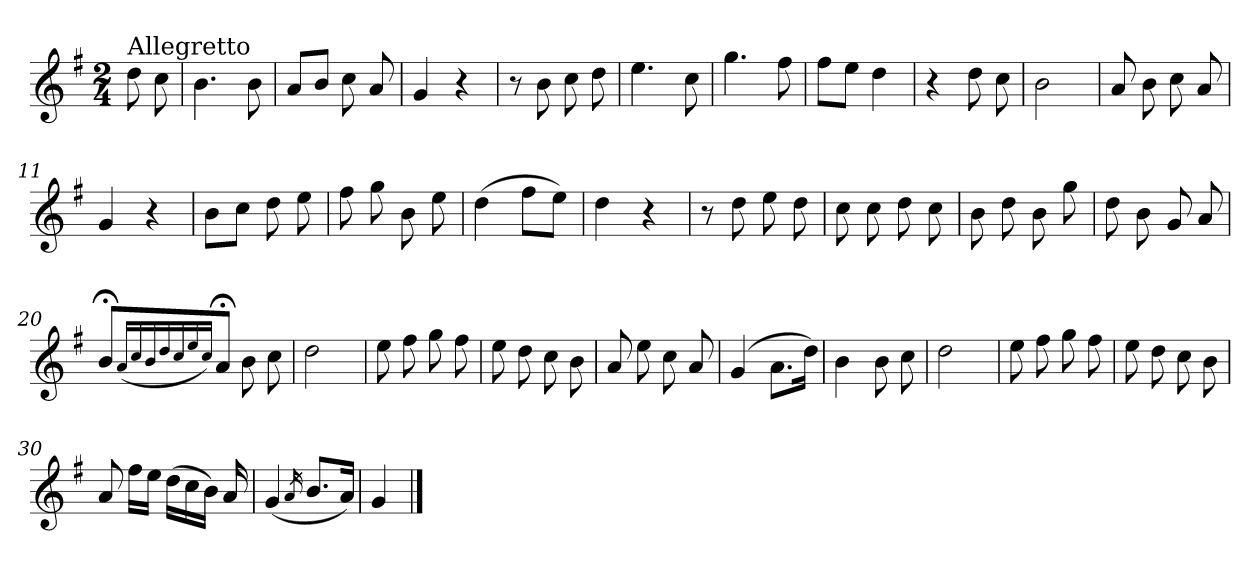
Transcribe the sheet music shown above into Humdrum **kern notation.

**kern
*part1
*staff1
*clefG2
*k[f#]
*G:
*M2/4
=
!LO:TX:a:t=Allegretto
8dd\
8cc\
=1
4.b\
8b\
=2
8a/L
8b/J
8cc\
8a/
=3
4g/
4r
=4
8r
8b\
8cc\
8dd\
=5
4.ee\
8cc\
=6
4.gg\
8ff#\
=7
8ff#\L
8ee\J
4dd\
=8
4r
8dd\
8cc\
=9
2b\
!!LO:LB:g=z
=10
8a/
8b\
8cc\
8a/
=11
4g/
4r
=12
8b\L
8cc\J
8dd\
8ee\
=13
8ff#\
8gg\
8b\
8ee\
=14
(>4dd\
8ff#\L
8ee\J)
=15
4dd\
4r
=16
8r
8dd\
8ee\
8dd\
=17
8cc\
8cc\
8dd\
8cc\
=18
8b\
8dd\
8b\
8gg\
!!LO:LB:g=z
=19
8dd\
8b\
8g/
8a/
=20
8b;<\L
(<16qa/LL
16qcc/
16qb/
16qdd/
16qcc/
16qee/
16qcc/JJ)
8a;</J
8b\
8cc\
=21
2dd\
=22
8ee\
8ff#\
8gg\
8ff#\
=23
8ee\
8dd\
8cc\
8b\
=24
8a/
8ee\
8cc\
8a/
=25
(>4g/
8.a\L
16dd\Jk)
=26
4b\
8b\
8cc\
=27
2dd\
!!LO:LB:g=z
=28
8ee\
8ff#\
8gg\
8ff#\
=29
8ee\
8dd\
8cc\
8b\
=30
8a/
16ff#\LL
16ee\JJ
(>16dd\LL
16cc\
16b\JJ)
16a/
=31
(<4g/
16qa/
8.b/L
16a/Jk)
=32
4g/
==
*-
